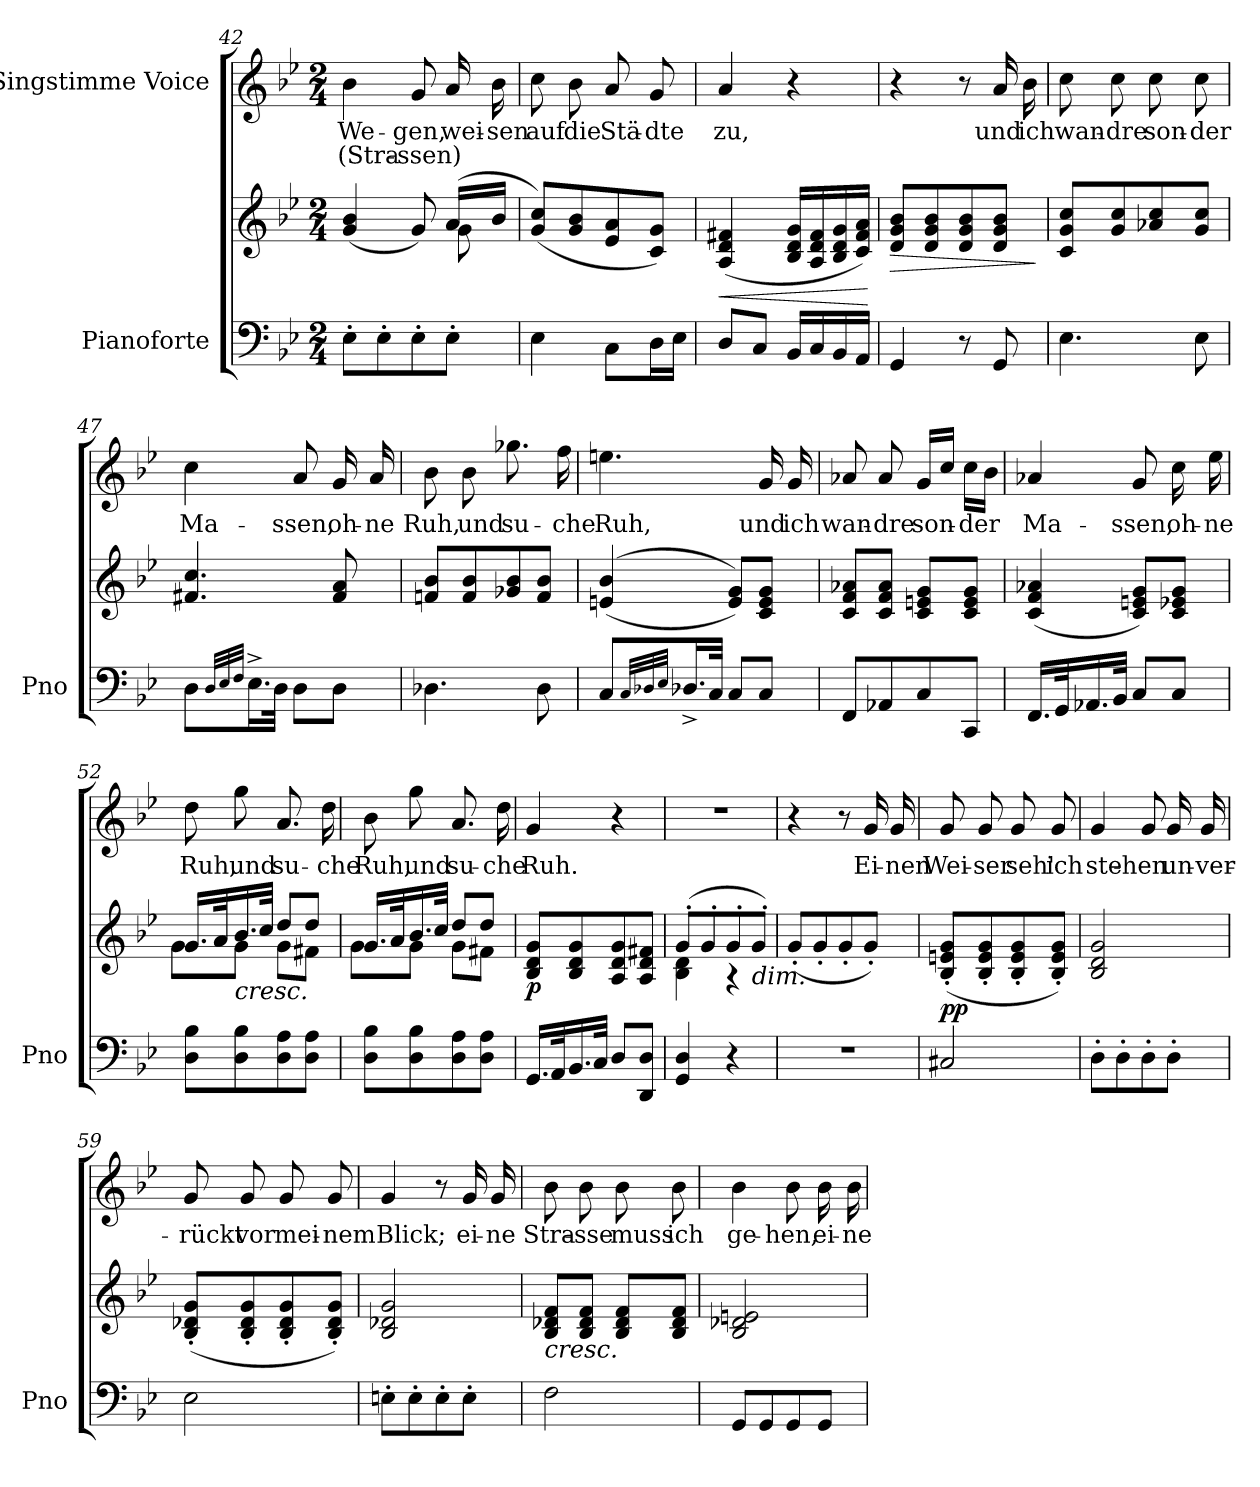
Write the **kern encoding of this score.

**kern	**kern	**dynam	**kern	**text	**text
*part2	*part2	*part2	*part1	*part1	*part1
*staff3	*staff2	*staff2/3	*staff1	*staff1	*staff1
*I"Pianoforte	*	*	*I"Singstimme Voice	*	*
*I'Pno	*	*	*	*	*
*clefF4	*clefG2	*	*clefG2	*	*
*k[b-e-]	*k[b-e-]	*	*k[b-e-]	*	*
*M2/4	*M2/4	*	*M2/4	*	*
=42	=42	=42	=42	=42	=42
*	*^	*	*	*	*
8E-'\L	(4g/ 4b-/	4.ryy	.	4b-\	We-	(Stra-
8E-'\	.	.	.	.	.	.
8E-'\	8g/)	.	.	8g/	-gen,	-ssen)
8E-'\J	(16a/LL	8g\	.	16a/	wei-	.
.	16b-/JJ	.	.	16b-\	-sen	.
*	*v	*v	*	*	*	*
=43	=43	=43	=43	=43	=43
4E-\	(8g/ 8cc/L)	.	8cc\	auf	.
.	8g/ 8b-/	.	8b-\	die	.
8C\L	8e-/ 8a/	.	8a/	Stä-	.
16D\L	8c/ 8g/J)	.	8g/	-dte	.
16E-\JJ	.	.	.	.	.
=44	=44	=44	=44	=44	=44
!	!	!LO:HP:b	!	!	!
8D/L	(4A/ 4d/ 4f#X/	<	4a/	zu,	.
8C/J	.	.	.	.	.
16BB-/LL	16B-/ 16d/ 16g/LL	.	4r	.	.
16C/	16A/ 16d/ 16f#/	.	.	.	.
16BB-/	16B-/ 16d/ 16g/	.	.	.	.
16AA/JJ	16c/ 16f#/ 16a/JJ)	.	.	.	.
.	.	[	.	.	.
=45	=45	=45	=45	=45	=45
!	!	!LO:HP:b	!	!	!
4GG/	8d/ 8g/ 8b-/L	>	4r	.	.
.	8d/ 8g/ 8b-/	.	.	.	.
8r	8d/ 8g/ 8b-/	.	8r	.	.
8GG/	8d/ 8g/ 8b-/J	.	16a/	und	.
.	.	.	16b-\	ich	.
.	.	]	.	.	.
=46	=46	=46	=46	=46	=46
4.E-\	8c/ 8g/ 8cc/L	.	8cc\	wan-	.
.	8g/ 8cc/	.	8cc\	-dre	.
.	8a-X/ 8cc/	.	8cc\	son-	.
8E-\	8g/ 8cc/J	.	8cc\	-der	.
=47	=47	=47	=47	=47	=47
8D\L	4.f#X/ 4.cc/	.	4cc\	Ma-	.
32qD/LLL	.	.	.	.	.
32qE-/	.	.	.	.	.
32qF/JJJ	.	.	.	.	.
16.E-^\L	.	.	.	.	.
32D\JJk	.	.	.	.	.
8D\L	.	.	8a/	-ssen,	.
8D\J	8f#/ 8a/	.	16g/	oh-	.
.	.	.	16a/	-ne	.
=48	=48	=48	=48	=48	=48
4.D-X\	8fn/ 8b-/L	.	8b-\	Ruh,	.
.	8f/ 8b-/	.	8b-\	und	.
.	8g-X/ 8b-/	.	8.gg-X\	su-	.
8D-\	8f/ 8b-/J	.	.	.	.
.	.	.	16ff\	-che	.
=49	=49	=49	=49	=49	=49
8C/L	(>(4en/ 4b-/	.	4.een\	Ruh,	.
32qC/LLL	.	.	.	.	.
32qD-X/	.	.	.	.	.
32qE-/JJJ	.	.	.	.	.
16.D-^/L	.	.	.	.	.
32C/JJk	.	.	.	.	.
8C/L	8e/ 8g/L))	.	.	.	.
8C/J	8c/ 8e/ 8g/J	.	16g/	und	.
.	.	.	16g/	ich	.
=50	=50	=50	=50	=50	=50
8FF/L	8c/ 8f/ 8a-X/L	.	8a-X/	wan-	.
8AA-X/	8c/ 8f/ 8a-/J	.	8a-/	-dre	.
8C/	8c/ 8en/ 8g/L	.	16g/LL	son-	.
.	.	.	16cc/JJ	.	.
8CC/J	8c/ 8e/ 8g/J	.	16cc\LL	-der	.
.	.	.	16b-\JJ	.	.
=51	=51	=51	=51	=51	=51
16.FF/LL	(>4c/ 4f/ 4a-X/	.	4a-X/	Ma-	.
32GG/K	.	.	.	.	.
16.AA-X/	.	.	.	.	.
32BB-/JJk	.	.	.	.	.
8C/L	8c/ 8en/ 8g/L)	.	8g/	-ssen,	.
8C/J	8c/ 8e-X/ 8g/J	.	16cc\	oh-	.
.	.	.	16ee-\	-ne	.
=52	=52	=52	=52	=52	=52
*	*^	*	*	*	*
8D\ 8B-\L	16.g/LL	8g\L	.	8dd\	Ruh,	.
.	32a/K	.	.	.	.	.
!	!LO:TX:b:i:t=cresc.	!	!	!	!	!
8D\ 8B-\	16.b-/	8g\J	.	8gg\	und	.
.	32cc/JJk	.	.	.	.	.
8D\ 8A\	8dd/L	8g\L	.	8.a/	su-	.
8D\ 8A\J	8dd/J	8f#X\J	.	.	.	.
.	.	.	.	16dd\	-che	.
=53	=53	=53	=53	=53	=53	=53
8D\ 8B-\L	16.g/LL	8g\L	.	8b-\	Ruh,	.
.	32a/K	.	.	.	.	.
8D\ 8B-\	16.b-/	8g\J	.	8gg\	und	.
.	32cc/JJk	.	.	.	.	.
8D\ 8A\	8dd/L	8g\L	.	8.a/	su-	.
8D\ 8A\J	8dd/J	8f#X\J	.	.	.	.
.	.	.	.	16dd\	-che	.
*	*v	*v	*	*	*	*
=54	=54	=54	=54	=54	=54
!	!	!LO:DY:b	!	!	!
16.GG/LL	8B-/ 8d/ 8g/L	p	4g/	Ruh.	.
32AA/K	.	.	.	.	.
16.BB-/	8B-/ 8d/ 8g/	.	.	.	.
32C/JJk	.	.	.	.	.
8D/L	8A/ 8d/ 8g/	.	4r	.	.
8DD/ 8D/J	8A/ 8d/ 8f#X/J	.	.	.	.
=55	=55	=55	=55	=55	=55
*	*^	*	*	*	*
4GG/ 4D/	(8g'/L	4B-\ 4d\	.	2r	.	.
.	8g'/	.	.	.	.	.
4r	8g'/	4r	.	.	.	.
!	!LO:TX:b:i:t=dim.	!	!	!	!	!
.	8g'/J)	.	.	.	.	.
*	*v	*v	*	*	*	*
=56	=56	=56	=56	=56	=56
2r	(>8g'/L	.	4r	.	.
.	8g'/	.	.	.	.
.	8g'/	.	8r	.	.
.	8g'/J)	.	16g/	Ei-	.
.	.	.	16g/	-nen	.
=57	=57	=57	=57	=57	=57
!	!	!LO:DY:b	!	!	!
2C#X/	(8B-/' 8en/' 8g/'L	pp	8g/	Wei-	.
.	8B-/' 8e/' 8g/'	.	8g/	-ser	.
.	8B-/' 8e/' 8g/'	.	8g/	seh'	.
.	8B-/' 8e/' 8g/'J)	.	8g/	ich	.
=58	=58	=58	=58	=58	=58
8D'\L	2B-/ 2d/ 2g/	.	4g/	ste-	.
8D'\	.	.	.	.	.
8D'\	.	.	8g/	-hen	.
8D'\J	.	.	16g/	un-	.
.	.	.	16g/	-ver-	.
=59	=59	=59	=59	=59	=59
2E-\	(8B-/' 8d-X/' 8g/'L	.	8g/	-rückt	.
.	8B-/' 8d-/' 8g/'	.	8g/	vor	.
.	8B-/' 8d-/' 8g/'	.	8g/	mei-	.
.	8B-/' 8d-/' 8g/'J)	.	8g/	-nem	.
=60	=60	=60	=60	=60	=60
8En'\L	2B-/ 2d-X/ 2g/	.	4g/	Blick;	.
8E'\	.	.	.	.	.
8E'\	.	.	8r	.	.
8E'\J	.	.	16g/	ei-	.
.	.	.	16g/	-ne	.
=61	=61	=61	=61	=61	=61
!	!LO:TX:b:i:t=cresc.	!	!	!	!
2F\	8B-/ 8d-X/ 8f/L	.	8b-\	Stra-	.
.	8B-/ 8d-/ 8f/J	.	8b-\	-sse	.
.	8B-/ 8d-/ 8f/L	.	8b-\	muss	.
.	8B-/ 8d-/ 8f/J	.	8b-\	ich	.
=62	=62	=62	=62	=62	=62
8GG/L	2B-/ 2d-X/ 2en/	.	4b-\	ge-	.
8GG/	.	.	.	.	.
8GG/	.	.	8b-\	-hen,	.
8GG/J	.	.	16b-\	ei-	.
.	.	.	16b-\	-ne	.
=	=	=	=	=	=
*-	*-	*-	*-	*-	*-
